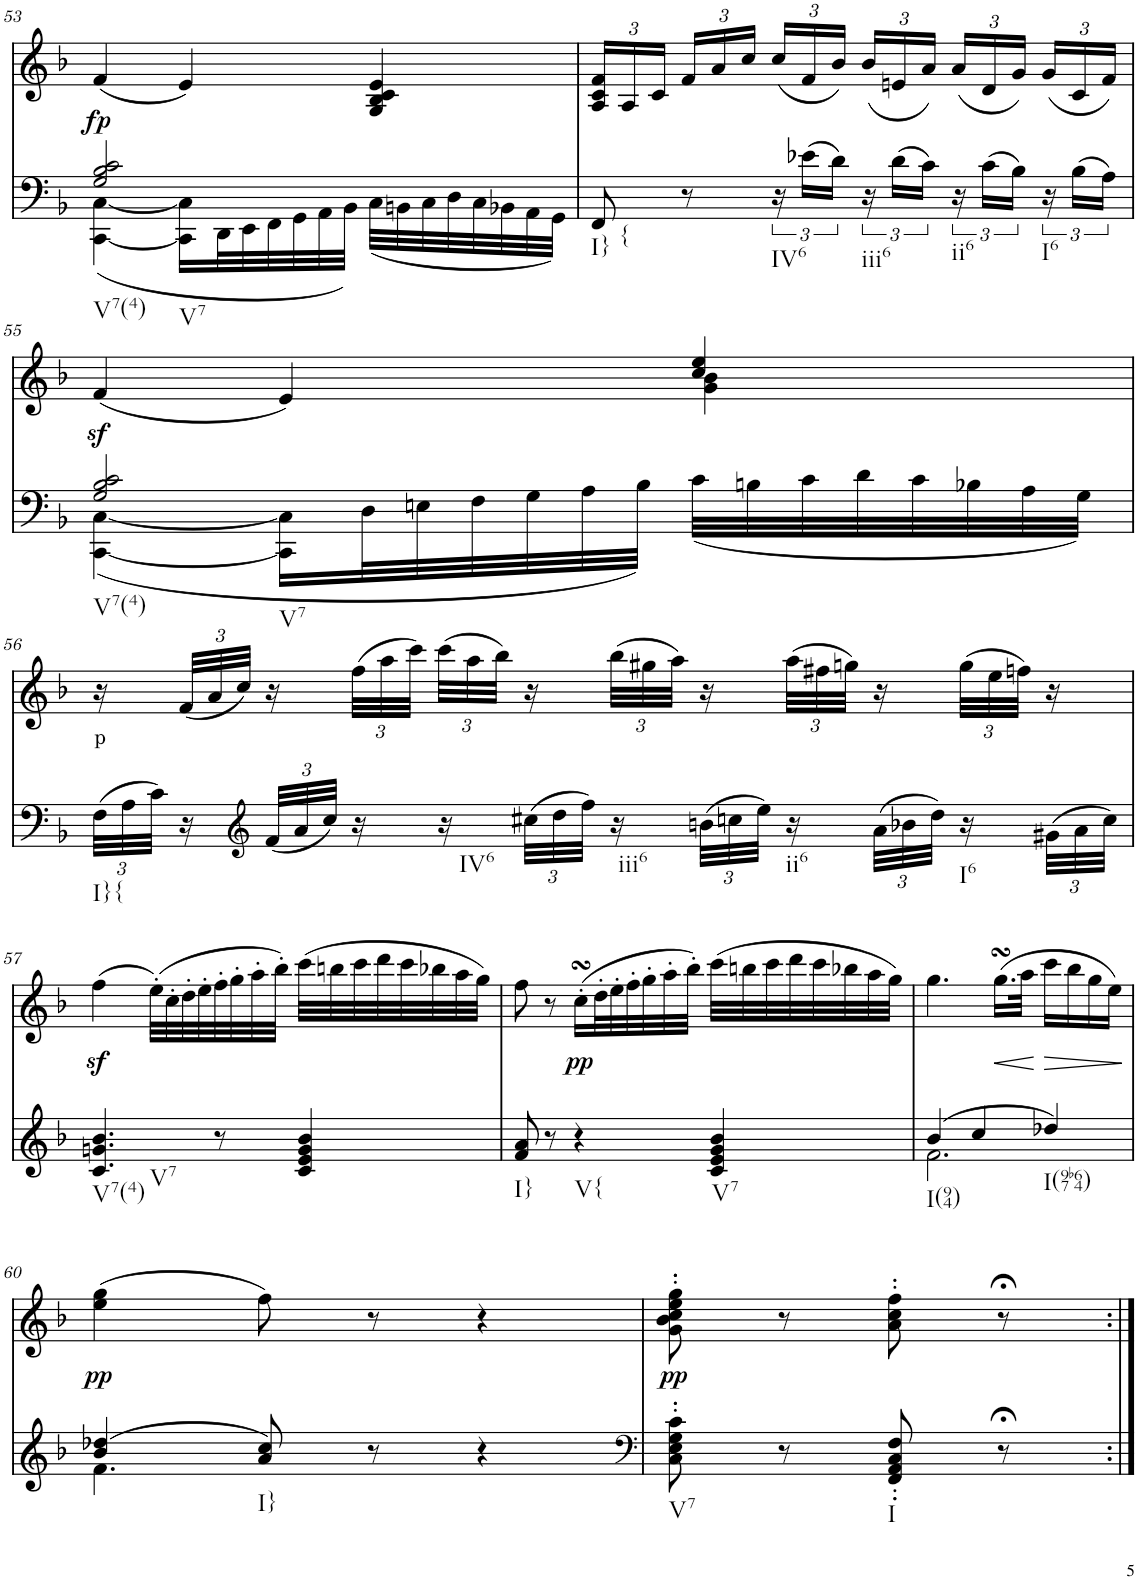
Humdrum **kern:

**kern	**kern	**text	**dynam
*part2	*part1	*part1	*part1
*staff2	*staff1	*staff1	*staff1
*I"piano	*I"piano	*	*
*I'Pno	*I'Pno	*	*
!!LO:PB:g=z
*clefF4	*clefG2	*	*
*k[b-]	*k[b-]	*	*
*F:	*F:	*	*
*M3/4	*M3/4	*	*
=53	=53	=53	=53
*^	*	*	*
!LO:TX:b:t=V7(4)	!	!	!	!
!LO:TX:b:t=V7	!	!	!	!
!	!	!	!	!LO:DY:b
2G/ 2B-/ 2c/	([4CC\ [4C\	(4f/	.	fp
.	16CC\] 16C\]LL	4e/)	.	.
.	32DD\L	.	.	.
.	32EE\	.	.	.
.	32FF\	.	.	.
.	32GG\	.	.	.
.	32AA\	.	.	.
.	32BB-\JJJ)	.	.	.
4ryy	(32C\LLL	4G/ 4B-/ 4c/ 4e/	.	.
.	32BBn\	.	.	.
.	32C\	.	.	.
.	32D\	.	.	.
.	32C\	.	.	.
.	32BB-X\	.	.	.
.	32AA\	.	.	.
.	32GG\JJJ)	.	.	.
*v	*v	*	*	*
=54	=54	=54	=54
*	*Xbrackettup	*	*
*^	*	*	*
!LO:TX:b:t=I}	!	!	!	!
!LO:TX:b:t={	!	!	!	!
*v	*v	*	*	*
8FF/	24A/ 24c/ 24f/LL	.	.
.	24A/	.	.
.	24c/JJ	.	.
8r	24f/LL	.	.
.	24a/	.	.
.	24cc/JJ	.	.
!LO:TX:b:t=IV6	!	!	!
24r	(24cc/LL	.	.
(24e-X\LL	24f/	.	.
24d\JJ)	24b-/JJ)	.	.
!LO:TX:b:t=iii6	!	!	!
24r	(24b-/LL	.	.
(24d\LL	24en/	.	.
24c\JJ)	24a/JJ)	.	.
!LO:TX:b:t=ii6	!	!	!
24r	(24a/LL	.	.
(24c\LL	24d/	.	.
24B-\JJ)	24g/JJ)	.	.
!LO:TX:b:t=I6	!	!	!
24r	(24g/LL	.	.
(24B-\LL	24c/	.	.
24A\JJ)	24f/JJ)	.	.
!!LO:LB:g=z
=55	=55	=55	=55
*^	*^	*	*
!LO:TX:b:t=V7(4)	!	!	!	!	!
!LO:TX:b:t=V7	!	!	!	!	!
!	!	!	!	!	!LO:DY:b
2G/ 2B-/ 2c/	([4CC\ [4C\	2ryy	(4f/	.	sf
.	16CC\] 16C\]LL	.	4e/)	.	.
.	32D\L	.	.	.	.
.	32En\	.	.	.	.
.	32F\	.	.	.	.
.	32G\	.	.	.	.
.	32A\	.	.	.	.
.	32B-\JJJ)	.	.	.	.
4ryy	(32c\LLL	4cc/ 4ee/	4g\ 4b-\	.	.
.	32Bn\	.	.	.	.
.	32c\	.	.	.	.
.	32d\	.	.	.	.
.	32c\	.	.	.	.
.	32B-X\	.	.	.	.
.	32A\	.	.	.	.
.	32G\JJJ)	.	.	.	.
*v	*v	*	*	*	*
*	*v	*v	*	*
!!LO:LB:g=z
=56	=56	=56	=56
*Xbrackettup	*	*	*
*^	*	*	*
!LO:TX:b:t=I}{	!	!	!	!
!	!	!	!LO:LY:b	!
*v	*v	*	*	*
(48F\LLL	16r	p	.
48A\	.	.	.
48c\JJJ)	.	.	.
16r	(48f/LLL	.	.
.	48a/	.	.
.	48cc/JJJ)	.	.
*clefG2	*	*	*
(48f/LLL	16r	.	.
48a/	.	.	.
48cc/JJJ)	.	.	.
16r	(48ff\LLL	.	.
.	48aa\	.	.
.	48ccc\JJJ)	.	.
!LO:TX:b:t=IV6	!	!	!
16r	(48ccc\LLL	.	.
.	48aa\	.	.
.	48bb-\JJJ)	.	.
(48cc#X\LLL	16r	.	.
48dd\	.	.	.
48ff\JJJ)	.	.	.
!LO:TX:b:t=iii6	!	!	!
16r	(48bb-\LLL	.	.
.	48gg#X\	.	.
.	48aa\JJJ)	.	.
(48bn\LLL	16r	.	.
48ccn\	.	.	.
48ee\JJJ)	.	.	.
!LO:TX:b:t=ii6	!	!	!
16r	(48aa\LLL	.	.
.	48ff#X\	.	.
.	48ggn\JJJ)	.	.
(48a\LLL	16r	.	.
48b-X\	.	.	.
48dd\JJJ)	.	.	.
!LO:TX:b:t=I6	!	!	!
16r	(48gg\LLL	.	.
.	48ee\	.	.
.	48ffn\JJJ)	.	.
(48g#X\LLL	16r	.	.
48a\	.	.	.
48cc\JJJ)	.	.	.
!!LO:LB:g=z
=57	=57	=57	=57
!LO:TX:b:t=V7(4)	!	!	!
!LO:TX:b:t=V7	!	!	!
4.c/ 4.gn/ 4.b-/	(4ffz<\	.	.
.	(32ee'\LLL)	.	.
.	32cc'\	.	.
.	32dd'\	.	.
.	32ee'\	.	.
8r	32ff'\	.	.
.	32gg'\	.	.
.	32aa'\	.	.
.	32bb-'\JJJ)	.	.
4c/ 4e/ 4g/ 4b-/	(32ccc\LLL	.	.
.	32bbn\	.	.
.	32ccc\	.	.
.	32ddd\	.	.
.	32ccc\	.	.
.	32bb-X\	.	.
.	32aa\	.	.
.	32gg\JJJ)	.	.
=58	=58	=58	=58
!LO:TX:b:t=I}	!	!	!
8f/ 8a/	8ff\	.	.
8r	8r	.	.
!LO:TX:b:t=V{	!	!	!
!	!	!	!LO:DY:b
4r	(16ccsSSS'\LL	.	pp
.	32dd'\L	.	.
.	32ee'\	.	.
.	32ff'\	.	.
.	32gg'\	.	.
.	32aa'\	.	.
.	32bb-'\JJJ)	.	.
!LO:TX:b:t=V7	!	!	!
4c/ 4e/ 4g/ 4b-/	(32ccc\LLL	.	.
.	32bbn\	.	.
.	32ccc\	.	.
.	32ddd\	.	.
.	32ccc\	.	.
.	32bb-X\	.	.
.	32aa\	.	.
.	32gg\JJJ)	.	.
=59	=59	=59	=59
*^	*	*	*
!LO:TX:b:t=I(94)	!	!	!	!
(4b-/	2.f\	4.gg\	.	.
4cc/	.	.	.	.
!	!	!	!	!LO:HP:b
.	.	(16.ggsSSS\LL	.	<
.	.	32aa\JJk	.	.
!LO:TX:b:t=I(97b64)	!	!	!	!
!	!	!	!	!LO:HP:n=1:b
4dd-X/)	.	16ccc\LL	.	[ >
.	.	16bb-\	.	.
.	.	16gg\	.	.
.	.	16ee\JJ)	.	.
*v	*v	*	*	*
.	.	.	]
!!LO:LB:g=z
=60	=60	=60	=60
*^	*	*	*
!	!	!	!	!LO:DY:b
(4b-/ 4dd-X/	4.f\	(4ee\ 4gg\	.	pp
!LO:TX:b:t=I}	!	!	!	!
8a/ 8cc/)	.	8ff\)	.	.
8r	4.ryy	8r	.	.
4r	.	4r	.	.
*v	*v	*	*	*
=61	=61	=61	=61
*clefF4	*	*	*
!LO:TX:b:t=V7	!	!	!
!	!	!	!LO:DY:b
8C\' 8E\' 8G\' 8c\'	8g\' 8b-\' 8cc\' 8ee\' 8gg\'	.	pp
8r	8r	.	.
!LO:TX:b:t=I	!	!	!
8FF/' 8AA/' 8C/' 8F/'	8a\' 8cc\' 8ff\'	.	.
8r;<	8r;<	.	.
=:|!	=:|!	=:|!	=:|!
*-	*-	*-	*-
